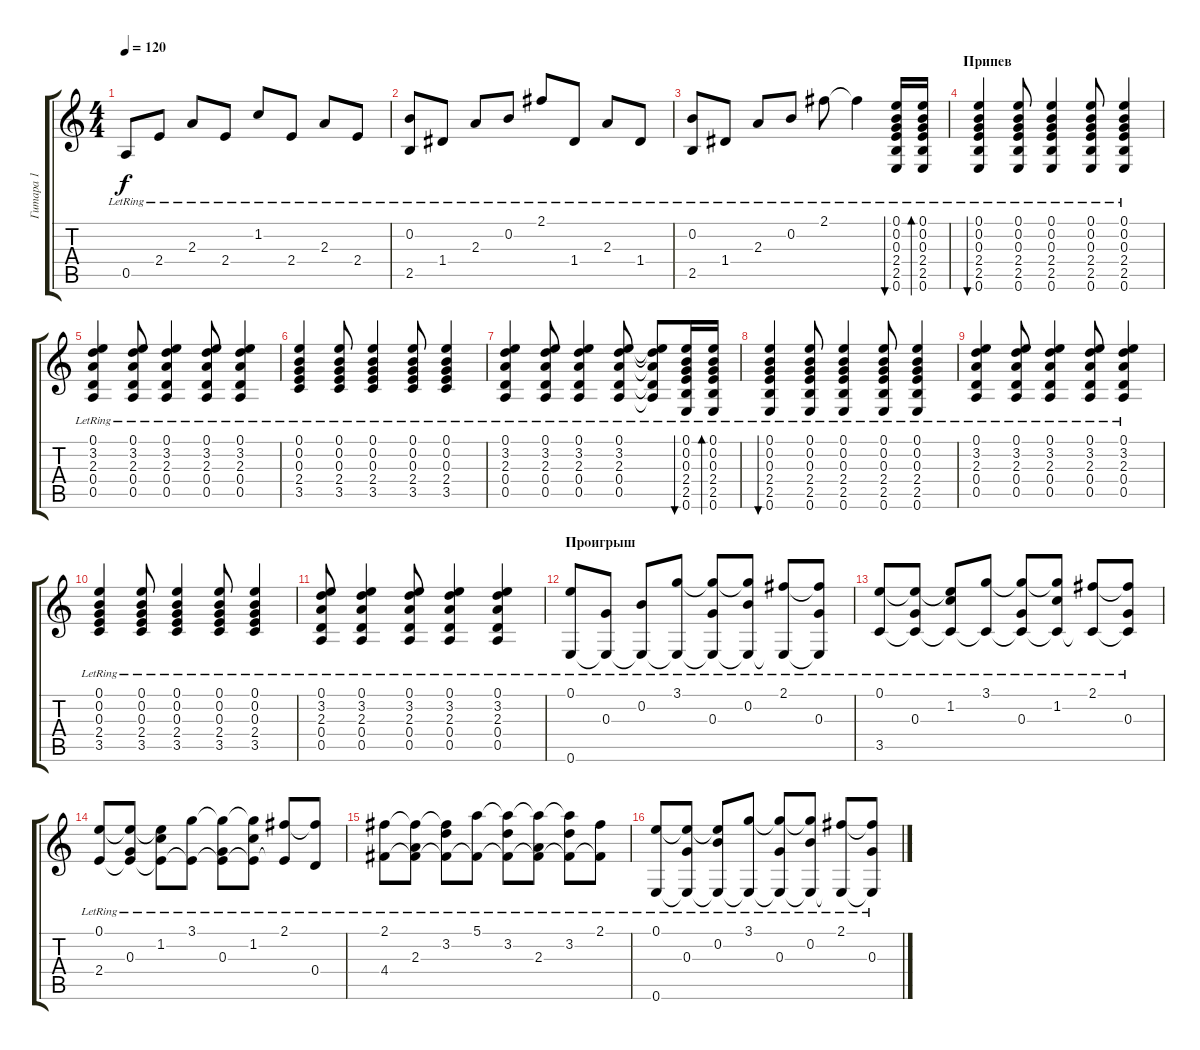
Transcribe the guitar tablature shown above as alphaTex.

\track ("Гитара 1" "Гитара 1") {instrument acousticguitarsteel}
\staff {score tabs}
\tuning (E4 B3 G3 D3 A2 E2) {hide}
\ts (4 4)
\tempo 120
\clef g2
\ks c
0.5{lr}.8{dy f} 2.4{lr}.8 2.3{lr}.8 2.4{lr}.8 1.2{lr}.8 2.4{lr}.8 2.3{lr}.8 2.4{lr}.8 |
(0.2{lr} 2.5{lr}).8 1.4{lr}.8 2.3{lr}.8 0.2{lr}.8 2.1{lr}.8 1.4{lr}.8 2.3{lr}.8 1.4{lr}.8 |
(0.2{lr} 2.5{lr}).8 1.4{lr}.8 2.3{lr}.8 0.2{lr}.8 2.1{lr}.8 2.1{lr t}.4 (0.1{lr} 0.2{lr} 0.3{lr} 2.4{lr} 2.5{lr} 0.6{lr}).16{bu 30} (0.1{lr} 0.2{lr} 0.3{lr} 2.4{lr} 2.5{lr} 0.6{lr}).16{bd 30} |
\section ("" "Припев")
(0.1{lr} 0.2{lr} 0.3{lr} 2.4{lr} 2.5{lr} 0.6{lr}).4{bu 30} (0.1{lr} 0.2{lr} 0.3{lr} 2.4{lr} 2.5{lr} 0.6{lr}).8 (0.1{lr} 0.2{lr} 0.3{lr} 2.4{lr} 2.5{lr} 0.6{lr}).4 (0.1{lr} 0.2{lr} 0.3{lr} 2.4{lr} 2.5{lr} 0.6{lr}).8 (0.1{lr} 0.2{lr} 0.3{lr} 2.4{lr} 2.5{lr} 0.6{lr}).4 |
(0.1{lr} 3.2{lr} 2.3{lr} 0.4{lr} 0.5{lr}).4 (0.1{lr} 3.2{lr} 2.3{lr} 0.4{lr} 0.5{lr}).8 (0.1{lr} 3.2{lr} 2.3{lr} 0.4{lr} 0.5{lr}).4 (0.1{lr} 3.2{lr} 2.3{lr} 0.4{lr} 0.5{lr}).8 (0.1{lr} 3.2{lr} 2.3{lr} 0.4{lr} 0.5{lr}).4 |
(0.1{lr} 0.2{lr} 0.3{lr} 2.4{lr} 3.5{lr}).4 (0.1{lr} 0.2{lr} 0.3{lr} 2.4{lr} 3.5{lr}).8 (0.1{lr} 0.2{lr} 0.3{lr} 2.4{lr} 3.5{lr}).4 (0.1{lr} 0.2{lr} 0.3{lr} 2.4{lr} 3.5{lr}).8 (0.1{lr} 0.2{lr} 0.3{lr} 2.4{lr} 3.5{lr}).4 |
(0.1{lr} 3.2{lr} 2.3{lr} 0.4{lr} 0.5{lr}).4 (0.1{lr} 3.2{lr} 2.3{lr} 0.4{lr} 0.5{lr}).8 (0.1{lr} 3.2{lr} 2.3{lr} 0.4{lr} 0.5{lr}).4 (0.1{lr} 3.2{lr} 2.3{lr} 0.4{lr} 0.5{lr}).8 (0.1{lr t} 3.2{lr t} 2.3{lr t} 0.4{lr t} 0.5{lr t}).8 (0.1{lr} 0.2{lr} 0.3{lr} 2.4{lr} 2.5{lr} 0.6{lr}).16{bu 30} (0.1{lr} 0.2{lr} 0.3{lr} 2.4{lr} 2.5{lr} 0.6{lr}).16{bd 30} |
(0.1{lr} 0.2{lr} 0.3{lr} 2.4{lr} 2.5{lr} 0.6{lr}).4{bu 30} (0.1{lr} 0.2{lr} 0.3{lr} 2.4{lr} 2.5{lr} 0.6{lr}).8 (0.1{lr} 0.2{lr} 0.3{lr} 2.4{lr} 2.5{lr} 0.6{lr}).4 (0.1{lr} 0.2{lr} 0.3{lr} 2.4{lr} 2.5{lr} 0.6{lr}).8 (0.1{lr} 0.2{lr} 0.3{lr} 2.4{lr} 2.5{lr} 0.6{lr}).4 |
(0.1{lr} 3.2{lr} 2.3{lr} 0.4{lr} 0.5{lr}).4 (0.1{lr} 3.2{lr} 2.3{lr} 0.4{lr} 0.5{lr}).8 (0.1{lr} 3.2{lr} 2.3{lr} 0.4{lr} 0.5{lr}).4 (0.1{lr} 3.2{lr} 2.3{lr} 0.4{lr} 0.5{lr}).8 (0.1{lr} 3.2{lr} 2.3{lr} 0.4{lr} 0.5{lr}).4 |
(0.1{lr} 0.2{lr} 0.3{lr} 2.4{lr} 3.5{lr}).4 (0.1{lr} 0.2{lr} 0.3{lr} 2.4{lr} 3.5{lr}).8 (0.1{lr} 0.2{lr} 0.3{lr} 2.4{lr} 3.5{lr}).4 (0.1{lr} 0.2{lr} 0.3{lr} 2.4{lr} 3.5{lr}).8 (0.1{lr} 0.2{lr} 0.3{lr} 2.4{lr} 3.5{lr}).4 |
(0.1{lr} 3.2{lr} 2.3{lr} 0.4{lr} 0.5{lr}).8 (0.1{lr} 3.2{lr} 2.3{lr} 0.4{lr} 0.5{lr}).4 (0.1{lr} 3.2{lr} 2.3{lr} 0.4{lr} 0.5{lr}).8 (0.1{lr} 3.2{lr} 2.3{lr} 0.4{lr} 0.5{lr}).4 (0.1{lr} 3.2{lr} 2.3{lr} 0.4{lr} 0.5{lr}).4 |
\section ("" "Проигрыш")
(0.1{lr} 0.6{lr}).8 (0.3{lr} 0.6{lr t}).8 (0.2{lr} 0.6{t}).8 (3.1{lr} 0.6{t}).8 (3.1{lr t} 0.3{lr} 0.6{t}).8 (3.1{lr t} 0.2{lr} 0.6{t}).8 (2.1{lr} 0.6{t}).8 (2.1{lr t} 0.3{lr} 0.6{t}).8 |
(0.1{lr} 3.5{lr}).8 (0.1{lr t} 0.3{lr} 3.5{lr t}).8 (0.1{lr t} 1.2{lr} 3.5{t}).8 (3.1{lr} 3.5{t}).8 (3.1{lr t} 0.3{lr} 3.5{t}).8 (3.1{lr t} 1.2{lr} 3.5{t}).8 (2.1{lr} 3.5{t}).8 (2.1{lr t} 0.3{lr} 3.5{t}).8 |
(0.1{lr} 2.4{lr}).8 (0.1{lr t} 0.3{lr} 2.4{lr t}).8 (0.1{lr t} 1.2{lr} 2.4{t}).8 (3.1{lr} 2.4{t}).8 (3.1{lr t} 0.3{lr} 2.4{t}).8 (3.1{lr t} 1.2{lr} 2.4{t}).8 (2.1{lr} 2.4{t}).8 (2.1{lr t} 0.4{lr}).8 |
(2.1{lr} 4.4{lr}).8 (2.1{lr t} 2.3{lr} 4.4{lr t}).8 (2.1{lr t} 3.2{lr} 4.4{t}).8 (5.1{lr} 4.4{t}).8 (5.1{lr t} 3.2{lr} 4.4{t}).8 (5.1{t} 2.3{lr} 4.4{t}).8 (5.1{t} 3.2{lr} 4.4{t}).8 (2.1{lr} 4.4{t}).8 |
(0.1{lr} 0.6{lr}).8 (0.1{lr t} 0.3{lr} 0.6{lr t}).8 (0.1{lr t} 0.2{lr} 0.6{t}).8 (3.1{lr} 0.6{t}).8 (3.1{lr t} 0.3{lr} 0.6{t}).8 (3.1{lr t} 0.2{lr} 0.6{t}).8 (2.1{lr} 0.6{t}).8 (2.1{lr t} 0.3{lr} 0.6{t}).8
